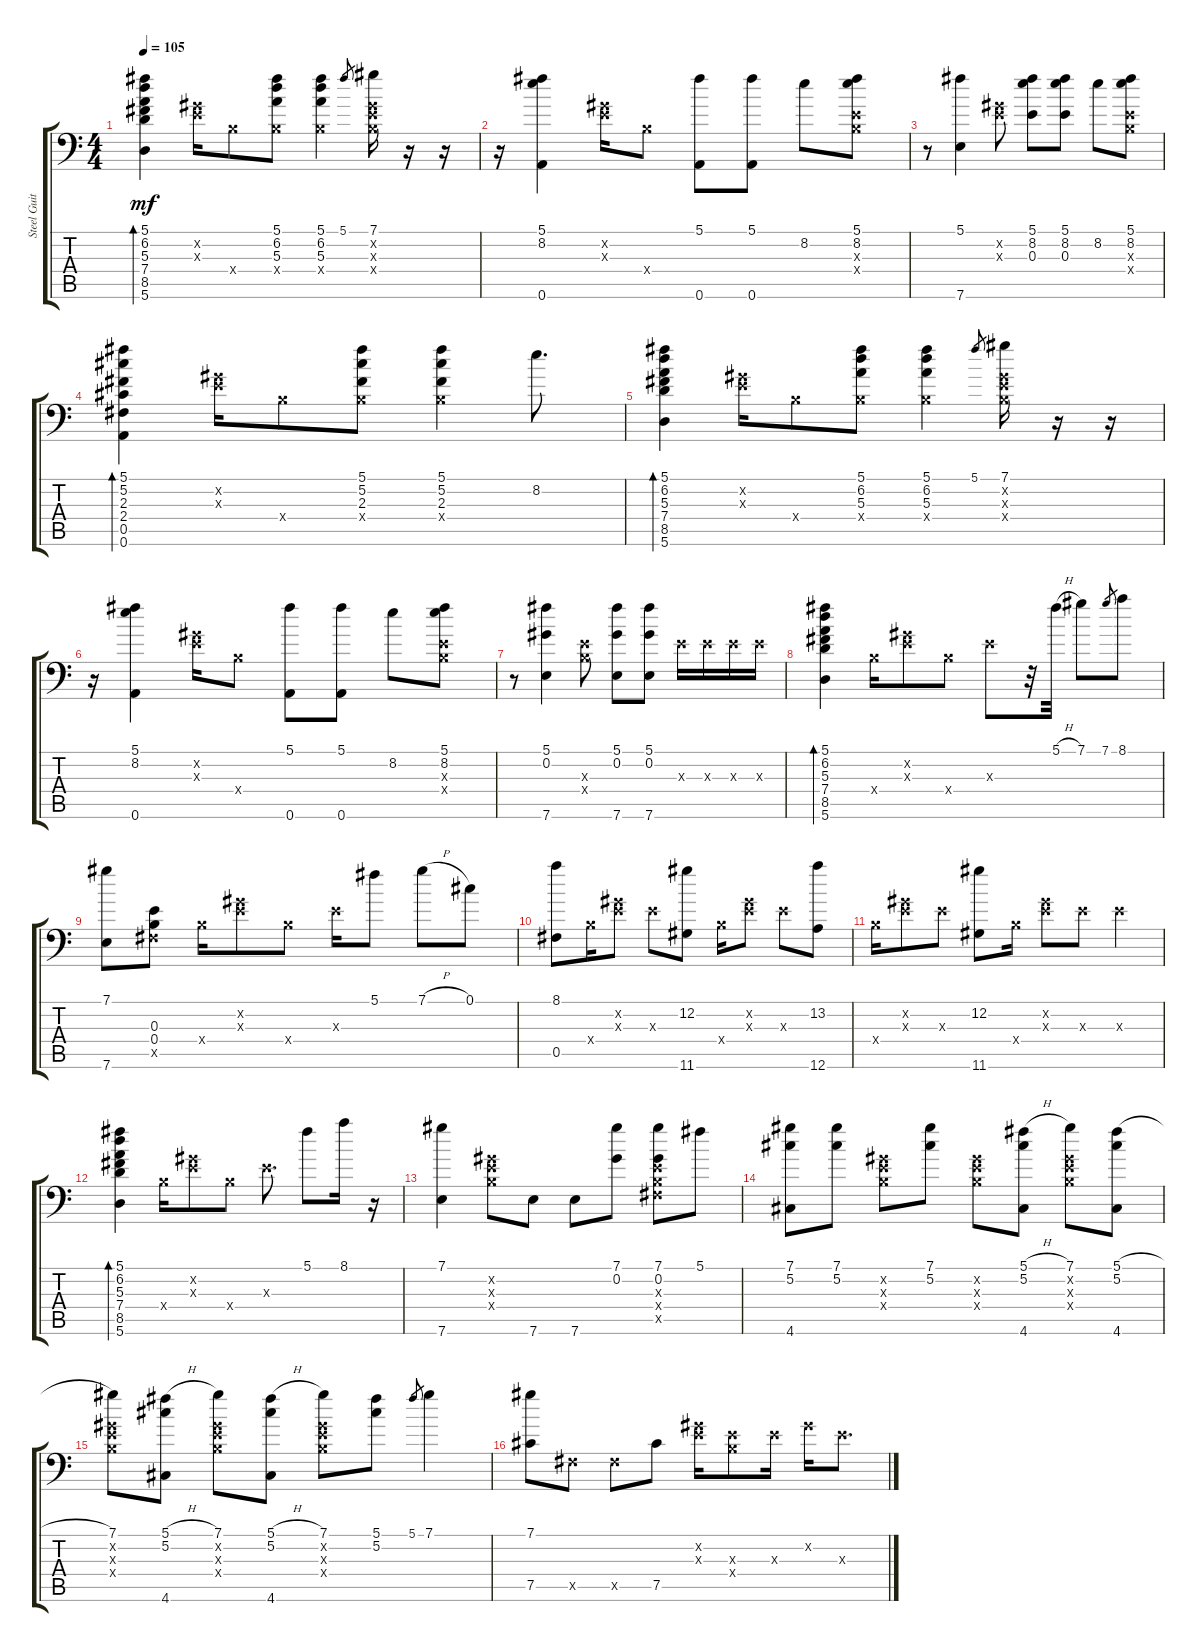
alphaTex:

\track ("Steel Guitar" "Steel Guit") {instrument acousticguitarsteel}
\staff {score tabs}
\tuning (Db4 Ab3 E3 B2 Gb2 A1) {hide}
\ts (4 4)
\tempo 105
\clef f4
\ks c
(5.1 6.2 5.3 7.4 8.5 5.6).4{bd 60 dy mf} (0.2{x} 0.3{x}).16 0.4{x}.8 (5.1 6.2 5.3 0.4{x}).8 (5.1 6.2 5.3 0.4{x}).4 5.1.8{gr} (7.1 0.2{x} 0.3{x} 0.4{x}).16 r.16 r.16 |
r.16 (5.1 8.2 0.6).4 (0.2{x} 0.3{x}).16 0.4{x}.8 (5.1 0.6).8 (5.1 0.6).8 8.2.8 (5.1 8.2 0.3{x} 0.4{x}).8 |
r.8 (5.1 7.6).4 (0.2{x} 0.3{x}).8 (5.1 8.2 0.3).8 (5.1 8.2 0.3).8 8.2.8 (5.1 8.2 0.3{x} 0.4{x}).8 |
(5.1 5.2 2.3 2.4 0.5 0.6).4{bd 60} (0.2{x} 0.3{x}).16 0.4{x}.8 (5.1 5.2 2.3 0.4{x}).8 (5.1 5.2 2.3 0.4{x}).4 8.2.8{d} |
(5.1 6.2 5.3 7.4 8.5 5.6).4{bd 60} (0.2{x} 0.3{x}).16 0.4{x}.8 (5.1 6.2 5.3 0.4{x}).8 (5.1 6.2 5.3 0.4{x}).4 5.1.8{gr} (7.1 0.2{x} 0.3{x} 0.4{x}).16 r.16 r.16 |
r.16 (5.1 8.2 0.6).4 (0.2{x} 0.3{x}).16 0.4{x}.8 (5.1 0.6).8 (5.1 0.6).8 8.2.8 (5.1 8.2 0.3{x} 0.4{x}).8 |
r.8 (5.1 0.2 7.6).4 (0.3{x} 0.4{x}).8 (5.1 0.2 7.6).8 (5.1 0.2 7.6).8 0.3{x}.16 0.3{x}.16 0.3{x}.16 0.3{x}.16 |
(5.1 6.2 5.3 7.4 8.5 5.6).4{bd 60} 0.4{x}.16 (0.2{x} 0.3{x}).8 0.4{x}.8 0.3{x}.8 r.32 5.1{h}.32 7.1.8 7.1.8{gr} 8.1.8 |
(7.1 7.6).8 (0.3 0.4 0.5{x}).8 0.4{x}.16 (0.2{x} 0.3{x}).8 0.4{x}.8 0.3{x}.16 5.1.8 7.1{h}.8 0.1.8 |
(8.1 0.5).8 0.4{x}.16 (0.2{x} 0.3{x}).8 0.3{x}.8 (12.2 11.6).8 0.4{x}.16 (0.2{x} 0.3{x}).8 0.3{x}.8 (13.2 12.6).8 |
0.4{x}.16 (0.2{x} 0.3{x}).8 0.3{x}.8 (12.2 11.6).8 0.4{x}.16 (0.2{x} 0.3{x}).8 0.3{x}.8 0.3{x}.4 |
(5.1 6.2 5.3 7.4 8.5 5.6).4{bd 60} 0.4{x}.16 (0.2{x} 0.3{x}).8 0.4{x}.8 0.3{x}.8{d} 5.1.8 8.1.16 r.16 |
(7.1 7.6).4 (0.2{x} 0.3{x} 0.4{x}).8 7.6.8 7.6.8 (7.1 0.2).8 (7.1 0.2 0.3{x} 0.4{x} 0.5{x}).8 5.1.8 |
(7.1 5.2 4.6).8 (7.1 5.2).8 (0.2{x} 0.3{x} 0.4{x}).8 (7.1 5.2).8 (0.2{x} 0.3{x} 0.4{x}).8 (5.1{h} 5.2 4.6).8 (7.1 0.2{x} 0.3{x} 0.4{x}).8 (5.1{h} 5.2 4.6).8 |
(7.1 0.2{x} 0.3{x} 0.4{x}).8 (5.1{h} 5.2 4.6).8 (7.1 0.2{x} 0.3{x} 0.4{x}).8 (5.1{h} 5.2 4.6).8 (7.1 0.2{x} 0.3{x} 0.4{x}).8 (5.1 5.2).8 5.1.8{gr} 7.1.4 |
(7.1 7.5).8 0.5{x}.8 0.5{x}.8 7.5.8 (0.2{x} 0.3{x}).16 (0.3{x} 0.4{x}).8 0.3{x}.16 0.2{x}.16 0.3{x}.8{d}
